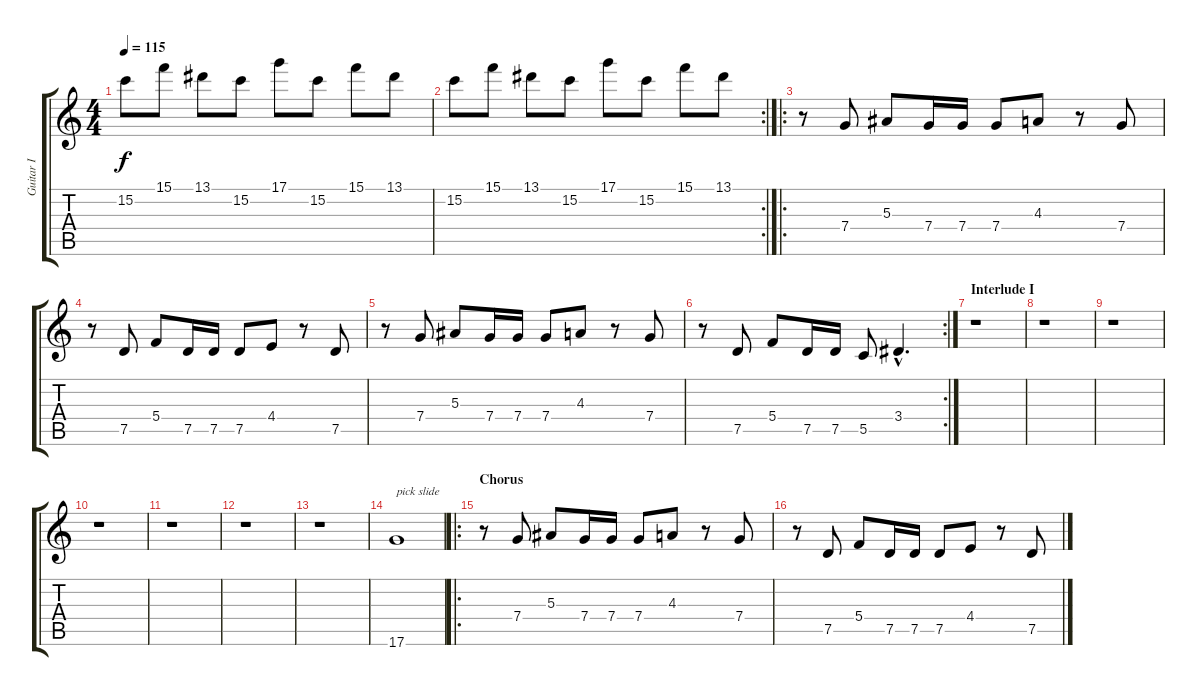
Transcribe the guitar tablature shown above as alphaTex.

\track ("Guitar I" "Guitar I") {instrument distortionguitar}
\staff {score tabs}
\tuning (D4 A3 F3 C3 G2 D2) {hide}
\ts (4 4)
\tempo 115
\clef g2
\ks c
15.2.8{dy f} 15.1.8 13.1.8 15.2.8 17.1.8 15.2.8 15.1.8 13.1.8 |
\rc 2
15.2.8 15.1.8 13.1.8 15.2.8 17.1.8 15.2.8 15.1.8 13.1.8 |
\ro
r.8 7.4.8 5.3.8 7.4.16 7.4.16 7.4.8 4.3.8 r.8 7.4.8 |
r.8 7.5.8 5.4.8 7.5.16 7.5.16 7.5.8 4.4.8 r.8 7.5.8 |
r.8 7.4.8 5.3.8 7.4.16 7.4.16 7.4.8 4.3.8 r.8 7.4.8 |
\rc 2
r.8 7.5.8 5.4.8 7.5.16 7.5.16 5.5.8 3.4{hac}.4{d} |
\section ("" "Interlude I")
r.1 |
r.1 |
r.1 |
r.1 |
r.1 |
r.1 |
r.1 |
17.6.1{txt "pick slide"} |
\ro
\section ("" "Chorus")
r.8 7.4.8 5.3.8 7.4.16 7.4.16 7.4.8 4.3.8 r.8 7.4.8 |
r.8 7.5.8 5.4.8 7.5.16 7.5.16 7.5.8 4.4.8 r.8 7.5.8
